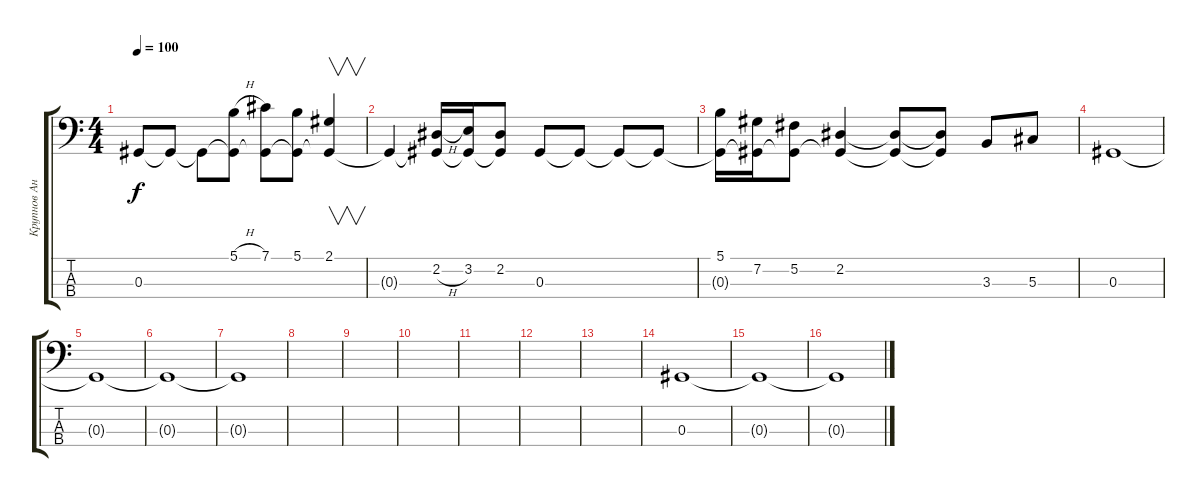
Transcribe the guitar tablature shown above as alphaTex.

\track ("Крупнов Анатолий" "Крупнов Ан") {instrument electricbassfinger}
\staff {score tabs}
\tuning (Gb2 Db2 Ab1 Eb1) {hide}
\ts (4 4)
\tempo 100
\clef f4
\ks c
0.3.8{dy f} 0.3{t}.8 0.3{t}.8 (5.1{h} 0.3{t}).8 (7.1 0.3{t}).8 (5.1 0.3{t}).8 (2.1 0.3{t}).4{v} |
0.3{t}.4 (2.2{h} 0.3{t}).16 (3.2 0.3{t}).16 (2.2 0.3{t}).8 0.3.8 0.3{t}.8 0.3{t}.8 0.3{t}.8 |
(5.1 0.3{t}).16 (7.2 0.3{t}).16 (5.2 0.3{t}).8 (2.2 0.3{t}).4 (2.2{t} 0.3{t}).8 (2.2{t} 0.3{t}).8 3.3.8 5.3.8 |
0.3.1 |
0.3{t}.1 |
0.3{t}.1 |
0.3{t}.1 |
|
|
|
|
|
|
0.3.1 |
0.3{t}.1 |
0.3{t}.1
